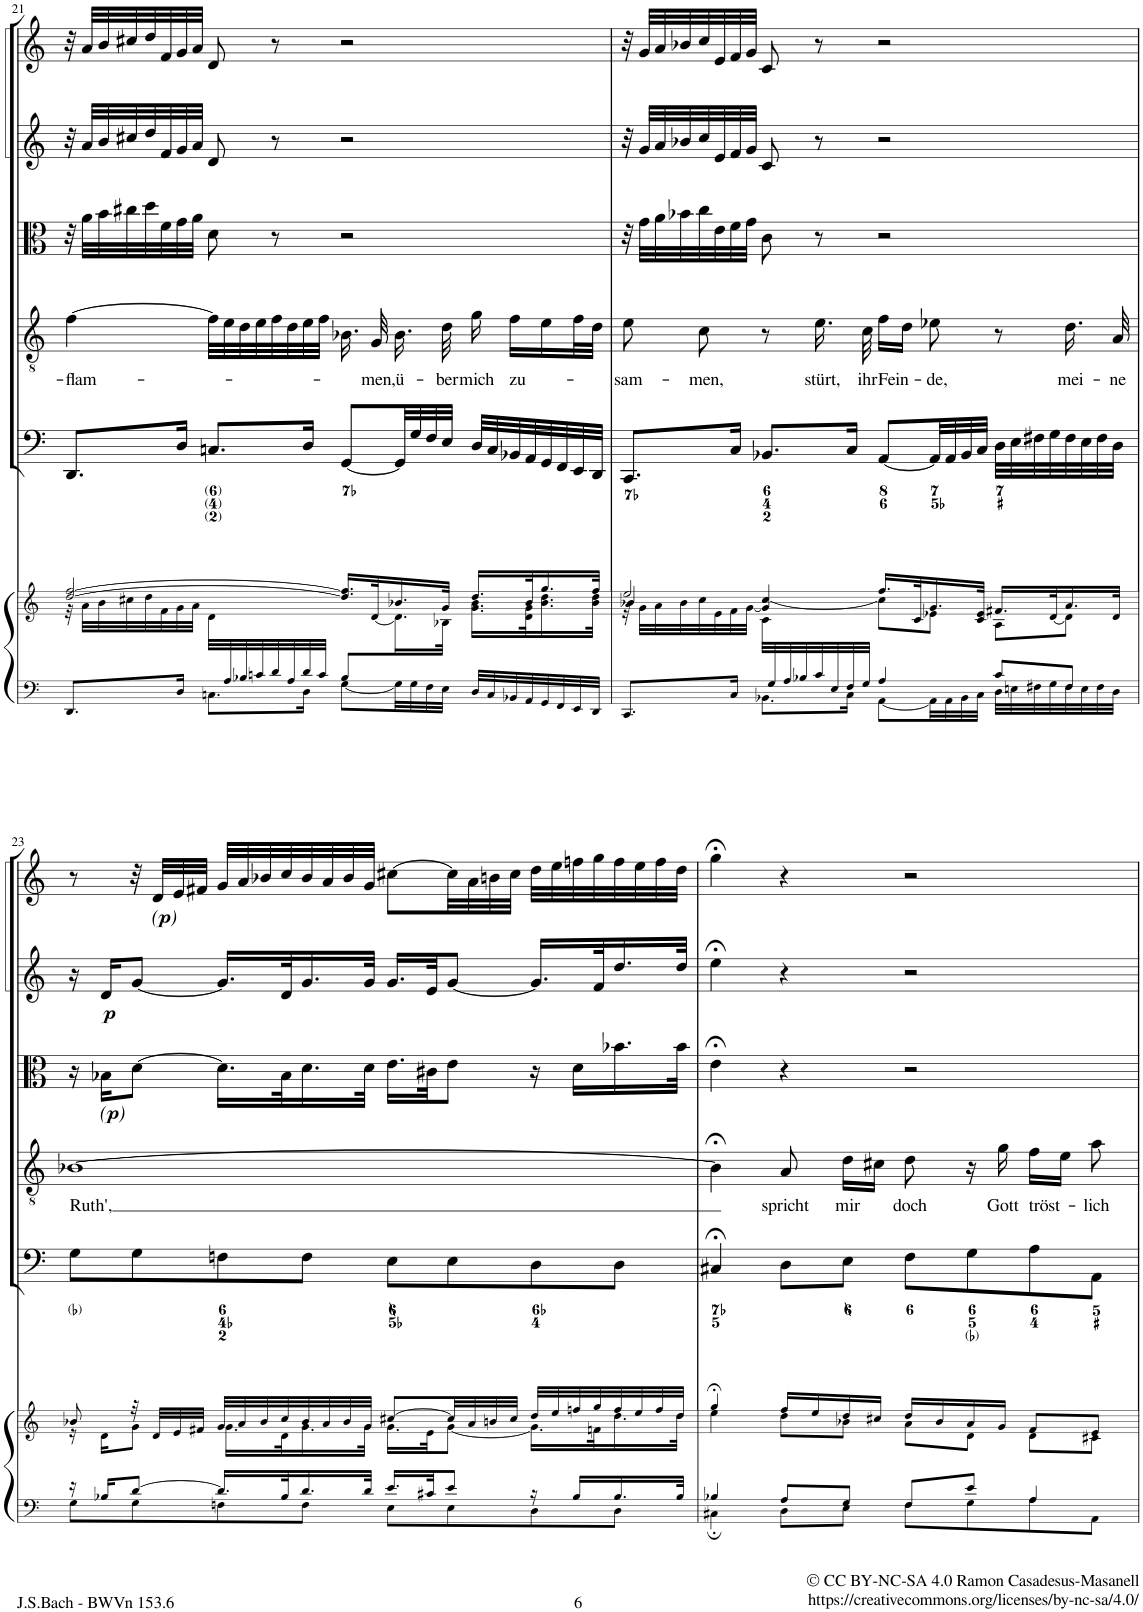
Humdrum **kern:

**kern	**kern	**kern	**kern	**text	**kern	**kern	**kern
*part6	*part6	*part5	*part4	*part4	*part3	*part2	*part1
*staff7	*staff6	*staff5	*staff4	*staff4	*staff3	*staff2	*staff1
*I"Piano reduction	*	*I"Continuo	*I"Tenore	*	*I"Viola	*I"Violino II	*I"Violino I
*I'Pno	*	*	*	*	*I'Vla	*I'Vln	*I'Vln
!!LO:PB:g=z
*clefF4	*clefG2	*clefF4	*clefGv2	*	*clefC3	*clefG2	*clefG2
*k[]	*k[]	*k[]	*k[]	*	*k[]	*k[]	*k[]
*M4/4	*M4/4	*M4/4	*M4/4	*	*M4/4	*M4/4	*M4/4
*met(c)	*met(c)	*met(c)	*met(c)	*	*met(c)	*met(c)	*met(c)
=21	=21	=21	=21	=21	=21	=21	=21
*^	*^	*	*	*	*	*	*
!	!	!	!	!	!	!LO:LY:b	!	!	!
32ryy	8.DD/L	[2dd/ [2ff/	32r	8.DD/L	[4f\	-flam-	32r	32r	32r
.	.	.	32a\LLL	.	.	.	32a\LLL	32a/LLL	32a/LLL
.	.	.	32b\	.	.	.	32b\	32b/	32b/
.	.	.	32cc#X\	.	.	.	32cc#X\	32cc#X/	32cc#X/
.	.	.	32dd\	.	.	.	32dd\	32dd/	32dd/
.	.	.	32f\	.	.	.	32f\	32f/	32f/
.	16D/Jk	.	32g\	16D/Jk	.	.	32g\	32g/	32g/
.	.	.	32a\JJJ	.	.	.	32a\JJJ	32a/JJJ	32a/JJJ
.	8.Cn\L	.	32d\LLL	8.Cn/L	32f\LLL]	.	8d\	8d/	8d/
32A/	.	.	16.ryy	.	32e\	.	.	.	.
32B-X/	.	.	.	.	32d\	.	.	.	.
32cn/	.	.	.	.	32e\	.	.	.	.
*	*	*v	*v	*	*	*	*	*	*
32d/	.	.	.	32f\	.	8r	8r	8r
32A/	.	.	.	32d\	.	.	.	.
32d/	16D\Jk	.	16D/Jk	32e\	.	.	.	.
32c/JJJ	.	.	.	32f\JJJ	.	.	.	.
8B-/L	[<8G\L	16.dd/] 16.ff/]LL	[8GG/L	16.B-X\	.	2r	2r	2r
!	!	!	!	!	!LO:LY:b	!	!	!
.	.	[<32d/K	.	32G/	-men,	.	.	.
*	*	*^	*	*	*	*	*	*
!	!	!	!	!	!	!LO:LY:b	!	!	!
4.ryy	32G\LL]	16.b-X/	16.d\L]	32GG/LL]	16.B-\	ü-	.	.	.
.	32G\	.	.	32G/	.	.	.	.	.
.	32F\	.	.	32F/	.	.	.	.	.
!	!	!	!	!	!	!LO:LY:b	!	!	!
.	32E\JJJ	32g/JJk	32B-X\JJk	32E/JJJ	32d\	-ber	.	.	.
!	!	!	!	!	!	!LO:LY:b	!	!	!
.	32D/LLL	16.dd/LL	16.g\ 16.b-\LL	32D/LLL	16g\	mich	.	.	.
.	32C/	.	.	32C/	.	.	.	.	.
!	!	!	!	!	!	!LO:LY:b	!	!	!
.	32BB-X/	.	.	32BB-X/	16f\LL	zu-	.	.	.
.	32AA/	32b-/K	32d\ 32g\K	32AA/	.	.	.	.	.
.	32GG/	16.gg/	16.b-\ 16.dd\	32GG/	16e\	.	.	.	.
.	32FF/	.	.	32FF/	.	.	.	.	.
.	32EE/	.	.	32EE/	32f\L	.	.	.	.
.	32DD/JJJ	32ff/JJk	32b-\ 32dd\JJk	32DD/JJJ	32d\JJJ	.	.	.	.
=22	=22	=22	=22	=22	=22	=22	=22	=22	=22
*	*	*^	*^	*	*	*	*	*	*
!	!	!	!	!	!	!	!	!LO:LY:b	!	!	!
8.CC/L	4ryy	2ee/	32r	4ryy	4b-X/	8.CC/L	8e\	-sam-	32r	32r	32r
.	.	.	32g\LLL	.	.	.	.	.	32g\LLL	32g/LLL	32g/LLL
.	.	.	32a\	.	.	.	.	.	32a\	32a/	32a/
.	.	.	32b-\	.	.	.	.	.	32b-X\	32b-X/	32b-X/
!	!	!	!	!	!	!	!	!LO:LY:b	!	!	!
.	.	.	32cc\	.	.	.	8c\	-men,	32cc\	32cc/	32cc/
.	.	.	32e\	.	.	.	.	.	32e\	32e/	32e/
16C/Jk	.	.	32f\	.	.	16C/Jk	.	.	32f\	32f/	32f/
.	.	.	[32g\JJJ	.	.	.	.	.	32g\JJJ	32g/JJJ	32g/JJJ
32ryy	8.BB-X\L	.	4g/] [<4cc/	32c\LLL	2.ryy	8.BB-X/L	8r	.	8c\	8c/	8c/
32G/	.	.	.	2ryy	.	.	.	.	.	.	.
32A/	.	.	.	.	.	.	.	.	.	.	.
32B-X/	.	.	.	.	.	.	.	.	.	.	.
!	!	!	!	!	!	!	!	!LO:LY:b	!	!	!
32c/	.	.	.	.	.	.	16.e\	stürt,	8r	8r	8r
32E/	.	.	.	.	.	.	.	.	.	.	.
32F/	16C\Jk	.	.	.	.	16C/Jk	.	.	.	.	.
!	!	!	!	!	!	!	!	!LO:LY:b	!	!	!
32G/JJJ	.	.	.	.	.	.	32c\	ihr	.	.	.
!	!	!	!	!	!	!	!	!LO:LY:b	!	!	!
4A/	[8AA\L	16.ff/LL	8cc\L]	.	.	[8AA/L	16f\LL	Fein-	2r	2r	2r
.	.	.	.	.	.	.	16d\JJ	.	.	.	.
.	.	32c/K	.	.	.	.	.	.	.	.	.
!	!	!	!	!	!	!	!	!LO:LY:b	!	!	!
.	32AA\LL]	16.g/	8e-X\J	.	.	32AA/LL]	8e-X\	-de,	.	.	.
.	32AA\	.	.	.	.	32AA/	.	.	.	.	.
.	32BB-\	.	.	.	.	32BB-/	.	.	.	.	.
.	32C\JJJ	32c/ 32e-/JJk	.	.	.	32C/JJJ	.	.	.	.	.
8c/L	32D\LLL	16.f#X/LL	8A\L	.	.	32D\LLL	8r	.	.	.	.
.	32En\	.	.	8..ryy	.	32E\	.	.	.	.	.
.	32F#X\	.	.	.	.	32F#X\	.	.	.	.	.
.	32G\	[<32d/K	.	.	.	32G\	.	.	.	.	.
!	!	!	!	!	!	!	!	!LO:LY:b	!	!	!
8F#/J	32F#\	16.a/	8d\J]	.	.	32F#\	16.d\	mei-	.	.	.
.	32E\	.	.	.	.	32E\	.	.	.	.	.
.	32F#\	.	.	.	.	32F#\	.	.	.	.	.
!	!	!	!	!	!	!	!	!LO:LY:b	!	!	!
.	32D\JJJ	32d/JJk	.	.	.	32D\JJJ	32A/	-ne	.	.	.
*	*	*	*v	*v	*v	*	*	*	*	*	*
!!LO:LB:g=z
=23	=23	=23	=23	=23	=23	=23	=23	=23	=23
!	!	!	!	!	!	!LO:LY:b	!	!	!
16r	8G\L	8b-X/	16r	8G\L	[1B-X	Ruth',	16r	16r	8r
!	!	!	!	!	!	!	!LO:TX:b:i:t=(	!	!
!	!	!	!	!	!	!	!LO:TX:b:i:t=)	!	!
16B-X/KL	.	.	16d\KL	.	.	.	16B-X\KL	16d/KL	.
[8d/J	8G\	32r	8g\J	8G\	.	.	[8d\J	[8g/J	32r
!	!	!	!	!	!	!	!	!	!LO:TX:b:i:t=(
!	!	!	!	!	!	!	!	!	!LO:TX:b:i:t=)
.	.	32d/LLL	.	.	.	.	.	.	32d/LLL
.	.	32e/	.	.	.	.	.	.	32e/
.	.	32f#X/JJJ	.	.	.	.	.	.	32f#X/JJJ
16.d/LL]	8Fn\	32g/LLL	16.g\LL	8Fn\	.	.	16.d\LL]	16.g/LL]	32g/LLL
.	.	32a/	.	.	.	.	.	.	32a/
.	.	32b-/	.	.	.	.	.	.	32b-X/
32B-/K	.	32cc/	32d\K	.	.	.	32B-\K	32d/K	32cc/
16.d/	8F\J	32b-/	16.g\	8F\J	.	.	16.d\	16.g/	32b-/
.	.	32a/	.	.	.	.	.	.	32a/
.	.	32b-/	.	.	.	.	.	.	32b-/
32d/JJk	.	32g/JJJ	32g\JJk	.	.	.	32d\JJk	32g/JJk	32g/JJJ
16.e/LL	8E\L	[8cc#X/L	16.g\LL	8E\L	.	.	16.e\LL	16.g/LL	[8cc#X\L
32c#X/JK	.	.	32e\JK	.	.	.	32c#X\JK	32e/JK	.
8e/J	8E\	32cc#/LL]	[8g\J	8E\	.	.	8e\J	[8g/J	32cc#\LL]
.	.	32a/	.	.	.	.	.	.	32a\
.	.	32bn/	.	.	.	.	.	.	32bn\
.	.	32cc#/JJJ	.	.	.	.	.	.	32cc#\JJJ
16r	8D\	32dd/LLL	16.g\LL]	8D\	.	.	16r	16.g/LL]	32dd\LLL
.	.	32ee/	.	.	.	.	.	.	32ee\
16B-/LL	.	32ffn/	.	.	.	.	16d\LL	.	32ffn\
.	.	32gg/	32fn\K	.	.	.	.	32f/K	32gg\
16.B-/	8D\J	32ff/	16.dd\	8D\J	.	.	16.b-X\	16.dd/	32ff\
.	.	32ee/	.	.	.	.	.	.	32ee\
.	.	32ff/	.	.	.	.	.	.	32ff\
32B-/JJk	.	32dd/JJJ	32dd\JJk	.	.	.	32b-\JJk	32dd/JJk	32dd\JJJ
=24	=24	=24	=24	=24	=24	=24	=24	=24	=24
4B-X/	4C#X;\	4gg;</	4ee\	4C#X;</	4B-;<\]	.	4e;<\	4ee;<\	4gg;<\
!	!	!	!	!	!	!LO:LY:b	!	!	!
8A/L	8D\L	16ff/LL	8dd\L	8D\L	8A/	spricht	4r	4r	4r
.	.	16ee/	.	.	.	.	.	.	.
!	!	!	!	!	!	!LO:LY:b	!	!	!
8G/J	8E\J	16dd/	8b-X\J	8E\J	16d\LL	mir	.	.	.
.	.	16cc#X/JJ	.	.	16c#X\JJ	.	.	.	.
!	!	!	!	!	!	!LO:LY:b	!	!	!
8F/L	8F\L	16dd/LL	8a\L	8F\L	8d\	doch	2r	2r	2r
.	.	16b-/	.	.	.	.	.	.	.
8e/J	8G\	16a/	8d\J	8G\	16r	.	.	.	.
!	!	!	!	!	!	!LO:LY:b	!	!	!
.	.	16g/JJ	.	.	16g\	Gott	.	.	.
!	!	!	!	!	!	!LO:LY:b	!	!	!
4A/	8A\	8f/L	8d\L	8A\	16f\LL	tröst-	.	.	.
.	.	.	.	.	16e\JJ	.	.	.	.
!	!	!	!	!	!	!LO:LY:b	!	!	!
.	8AA\J	8e/J	8c#X\J	8AA\J	8a\	-lich	.	.	.
*v	*v	*	*	*	*	*	*	*	*
*	*v	*v	*	*	*	*	*	*
=	=	=	=	=	=	=	=
*-	*-	*-	*-	*-	*-	*-	*-
